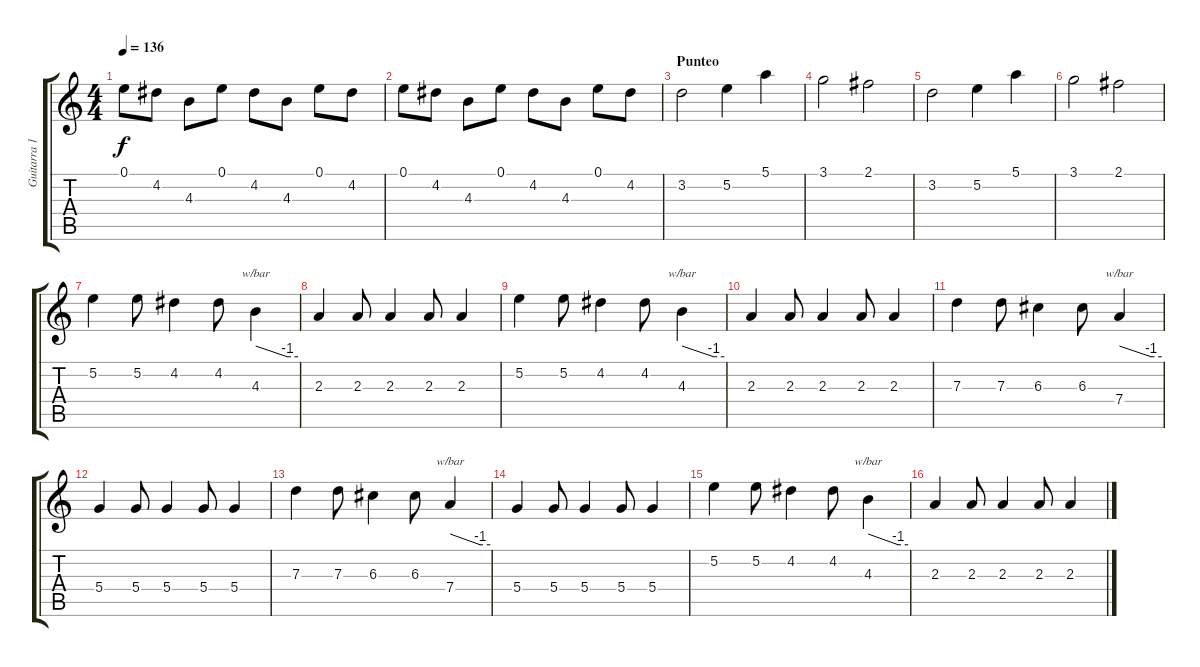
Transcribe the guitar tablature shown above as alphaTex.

\track ("Guitarra 1" "Guitarra 1") {instrument distortionguitar}
\staff {score tabs}
\tuning (E4 B3 G3 D3 A2 E2) {hide}
\ts (4 4)
\tempo 136
\clef g2
\ks c
0.1.8{dy f} 4.2.8 4.3.8 0.1.8 4.2.8 4.3.8 0.1.8 4.2.8 |
0.1.8 4.2.8 4.3.8 0.1.8 4.2.8 4.3.8 0.1.8 4.2.8 |
\section ("" "Punteo")
3.2.2 5.2.4 5.1.4 |
3.1.2 2.1.2 |
3.2.2 5.2.4 5.1.4 |
3.1.2 2.1.2 |
5.2.4 5.2.8 4.2.4 4.2.8 4.3.4{tbe (custom default 0 0 45 -4 60 -4)} |
2.3.4 2.3.8 2.3.4 2.3.8 2.3.4 |
5.2.4 5.2.8 4.2.4 4.2.8 4.3.4{tbe (custom default 0 0 45 -4 60 -4)} |
2.3.4 2.3.8 2.3.4 2.3.8 2.3.4 |
7.3.4 7.3.8 6.3.4 6.3.8 7.4.4{tbe (custom default 0 0 45 -4 60 -4)} |
5.4.4 5.4.8 5.4.4 5.4.8 5.4.4 |
7.3.4 7.3.8 6.3.4 6.3.8 7.4.4{tbe (custom default 0 0 45 -4 60 -4)} |
5.4.4 5.4.8 5.4.4 5.4.8 5.4.4 |
5.2.4 5.2.8 4.2.4 4.2.8 4.3.4{tbe (custom default 0 0 45 -4 60 -4)} |
2.3.4 2.3.8 2.3.4 2.3.8 2.3.4
